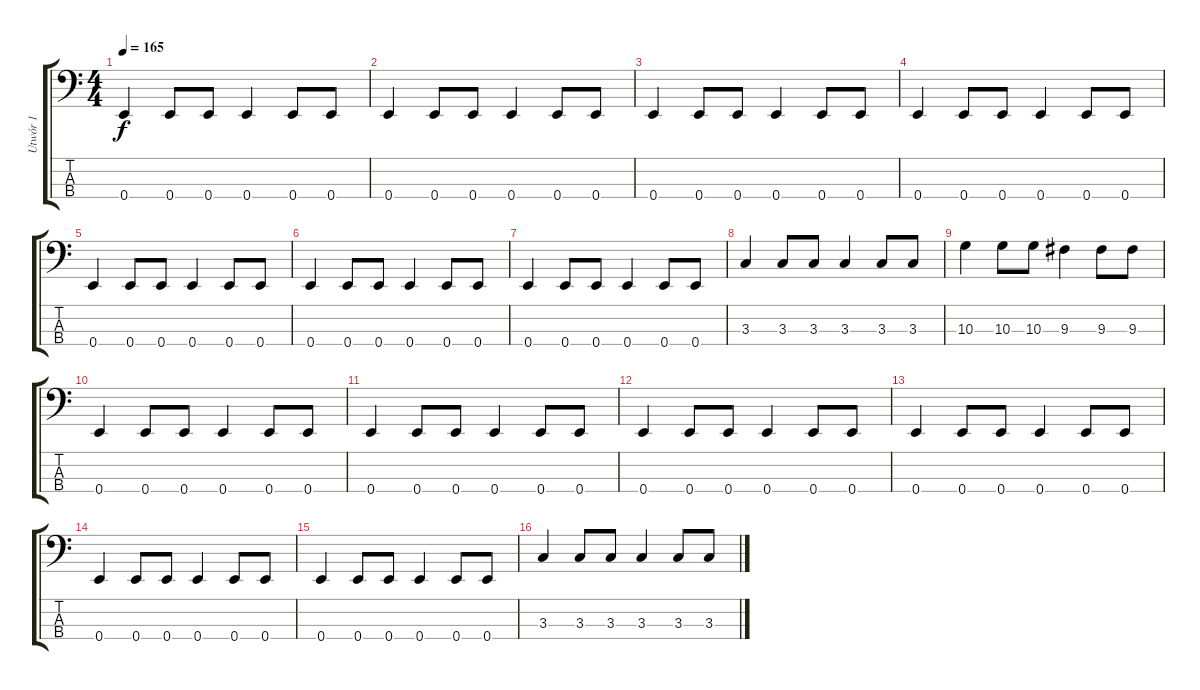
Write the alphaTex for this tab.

\track ("Utwór 1" "Utwór 1") {instrument electricbasspick}
\staff {score tabs}
\tuning (G2 D2 A1 E1) {hide}
\ts (4 4)
\tempo 165
\clef f4
\ks c
0.4.4{dy f} 0.4.8 0.4.8 0.4.4 0.4.8 0.4.8 |
0.4.4 0.4.8 0.4.8 0.4.4 0.4.8 0.4.8 |
0.4.4 0.4.8 0.4.8 0.4.4 0.4.8 0.4.8 |
0.4.4 0.4.8 0.4.8 0.4.4 0.4.8 0.4.8 |
0.4.4 0.4.8 0.4.8 0.4.4 0.4.8 0.4.8 |
0.4.4 0.4.8 0.4.8 0.4.4 0.4.8 0.4.8 |
0.4.4 0.4.8 0.4.8 0.4.4 0.4.8 0.4.8 |
3.3.4 3.3.8 3.3.8 3.3.4 3.3.8 3.3.8 |
10.3.4 10.3.8 10.3.8 9.3.4 9.3.8 9.3.8 |
0.4.4 0.4.8 0.4.8 0.4.4 0.4.8 0.4.8 |
0.4.4 0.4.8 0.4.8 0.4.4 0.4.8 0.4.8 |
0.4.4 0.4.8 0.4.8 0.4.4 0.4.8 0.4.8 |
0.4.4 0.4.8 0.4.8 0.4.4 0.4.8 0.4.8 |
0.4.4 0.4.8 0.4.8 0.4.4 0.4.8 0.4.8 |
0.4.4 0.4.8 0.4.8 0.4.4 0.4.8 0.4.8 |
3.3.4 3.3.8 3.3.8 3.3.4 3.3.8 3.3.8
